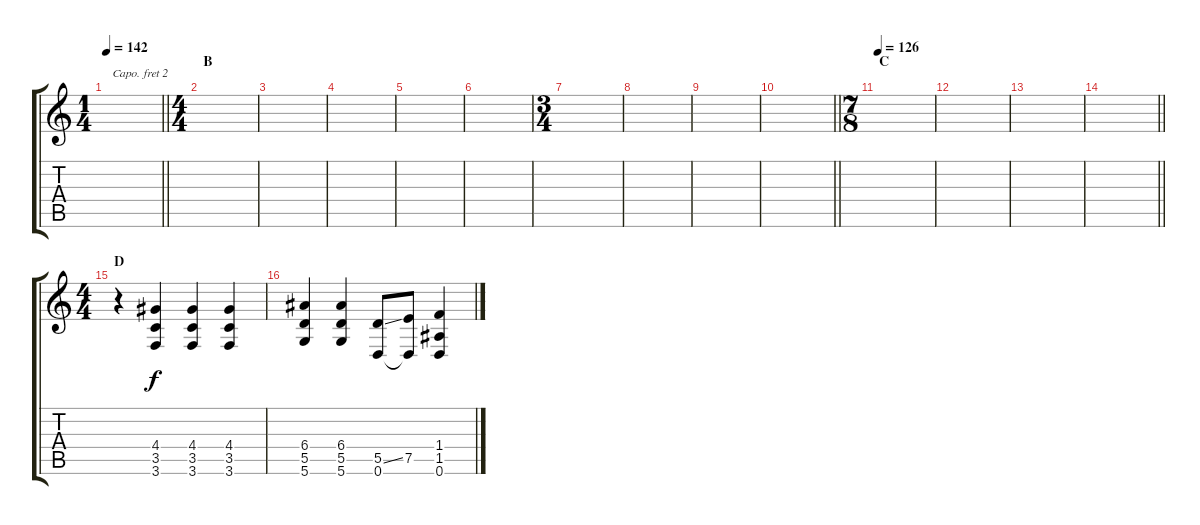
\track "" {instrument overdrivenguitar}
\staff {score tabs}
\capo 2
\tuning (G4 E4 A3 D3 G2 C2) {hide}
\ts (1 4)
\tempo 142
\clef g2
\barLineRight lightlight
\ks c
|
\ts (4 4)
\section ("" "B")
|
|
|
|
|
\ts (3 4)
|
|
|
\barLineRight lightlight
|
\ts (7 8)
\section ("" "C")
\tempo 126
|
|
|
\barLineRight lightlight
|
\ts (4 4)
\section ("" "D")
r.4 (4.4 3.5 3.6).4 (4.4 3.5 3.6).4 (4.4 3.5 3.6).4 |
(6.4 5.5 5.6).4 (6.4 5.5 5.6).4 (5.5{ss} 0.6).8 (7.5 0.6{t}).8 (1.4 1.5 0.6).4
